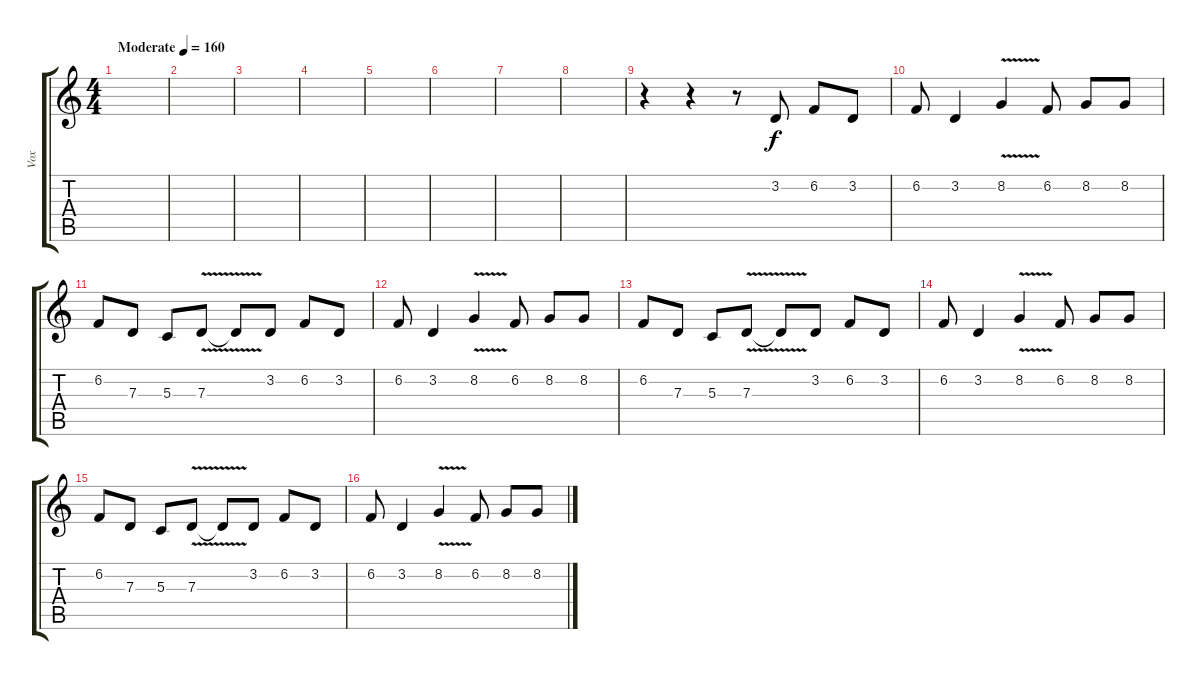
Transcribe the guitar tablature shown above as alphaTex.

\track ("Vox" "Vox") {instrument viola}
\staff {score tabs}
\tuning (E4 B3 G3 D3 A2 E2) {hide}
\ts (4 4)
\tempo (160 "Moderate")
\clef g2
\ks c
|
|
|
|
|
|
|
|
r.4 r.4 r.8 3.2.8 6.2.8 3.2.8 |
6.2.8 3.2.4 8.2{v}.4 6.2.8 8.2.8 8.2.8 |
6.2.8 7.3.8 5.3.8 7.3{v}.8 7.3{t}.8 3.2.8 6.2.8 3.2.8 |
6.2.8 3.2.4 8.2{v}.4 6.2.8 8.2.8 8.2.8 |
6.2.8 7.3.8 5.3.8 7.3{v}.8 7.3{t}.8 3.2.8 6.2.8 3.2.8 |
6.2.8 3.2.4 8.2{v}.4 6.2.8 8.2.8 8.2.8 |
6.2.8 7.3.8 5.3.8 7.3{v}.8 7.3{t}.8 3.2.8 6.2.8 3.2.8 |
6.2.8 3.2.4 8.2{v}.4 6.2.8 8.2.8 8.2.8
